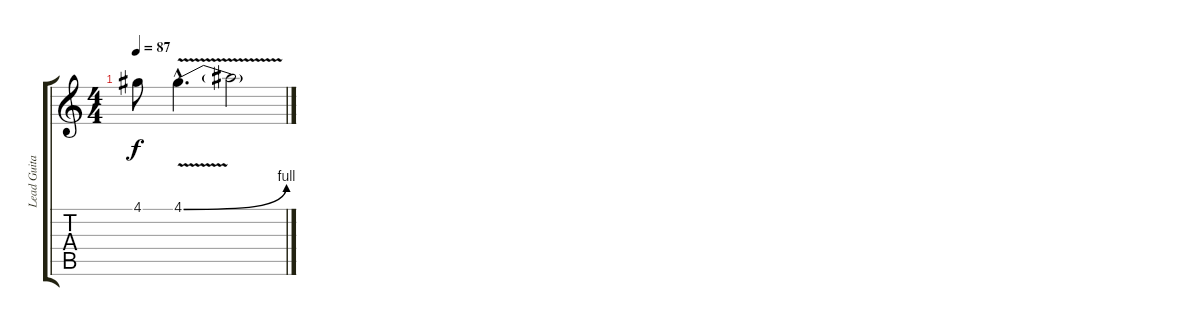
\track ("Lead Guitar 2" "Lead Guita") {instrument overdrivenguitar}
\staff {score tabs}
\tuning (E4 B3 G3 D3 A2 E2) {hide}
\ts (4 4)
\tempo 87
\clef g2
\ks c
4.1{t}.8{dy f} 4.1{be (bend 0 0 60 4) v hac}.4{d} 4.1{t}.2
